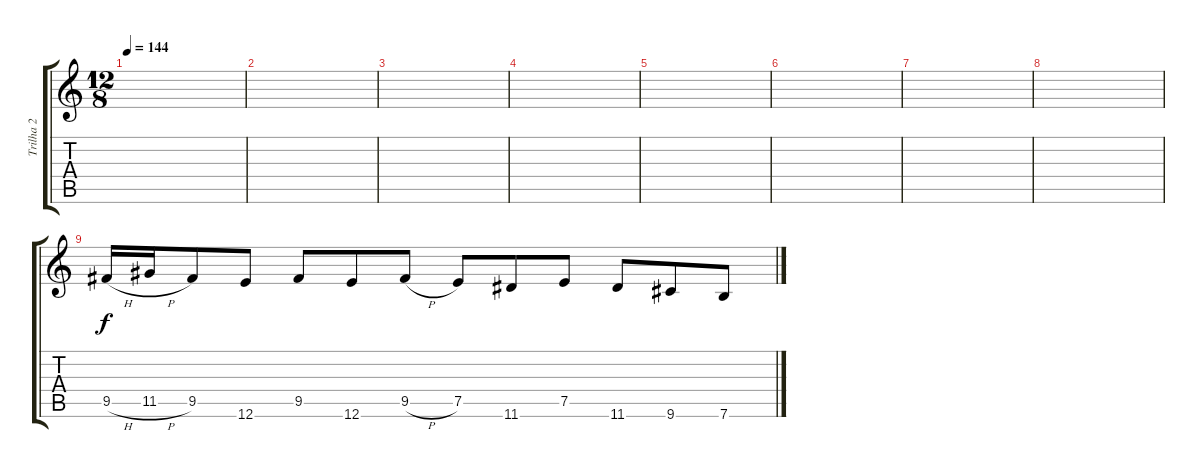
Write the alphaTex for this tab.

\track ("Trilha 2" "Trilha 2") {instrument distortionguitar}
\staff {score tabs}
\tuning (E4 B3 G3 D3 A2 E2) {hide}
\ts (12 8)
\tempo 144
\clef g2
\ks c
|
|
|
|
|
|
|
|
9.5{h}.16 11.5{h}.16 9.5.8 12.6.8 9.5.8 12.6.8 9.5{h}.8 7.5.8 11.6.8 7.5.8 11.6.8 9.6.8 7.6.8
